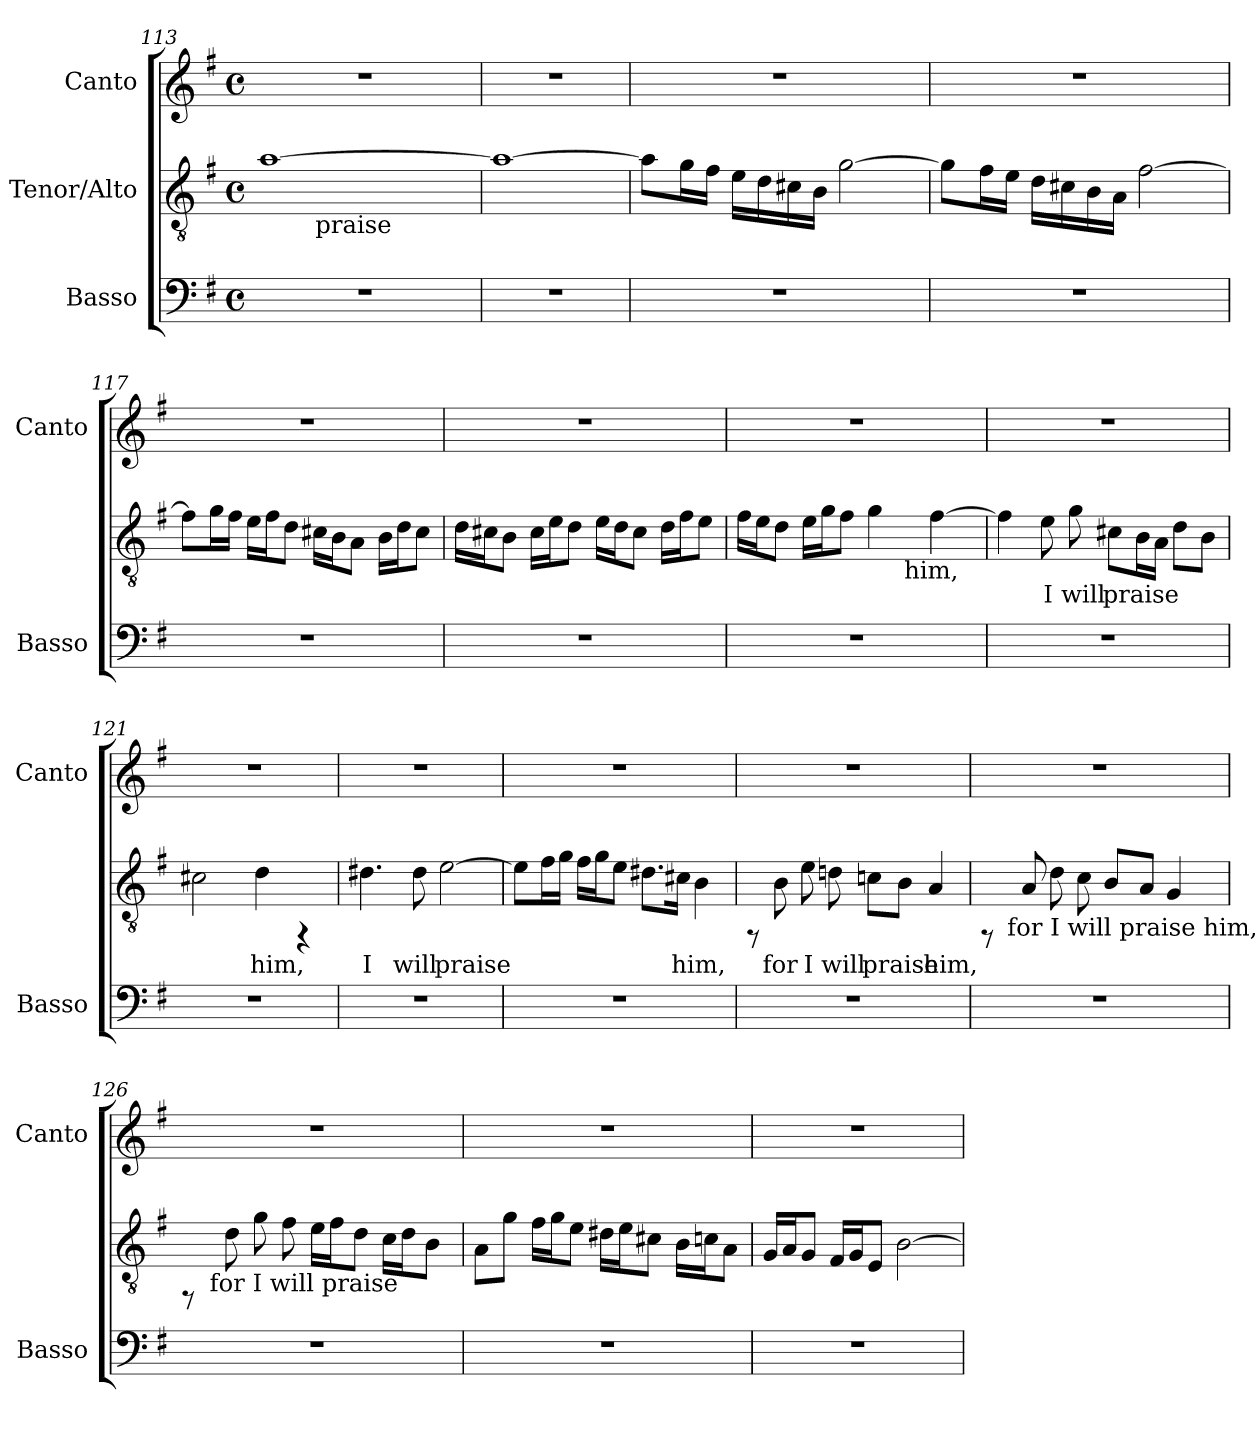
**kern	**kern	**text	**kern
*part3	*part2	*part2	*part1
*staff3	*staff2	*staff2	*staff1
*I"Basso	*I"Tenor/Alto	*	*I"Canto
*I'Basso	*	*	*I'Canto
*clefF4	*clefGv2	*	*clefG2
*k[f#]	*k[f#]	*	*k[f#]
*G:	*G:	*	*G:
*M4/4	*M4/4	*	*M4/4
*met(c)	*met(c)	*	*met(c)
=113	=113	=113	=113
!	!	!LO:LY:b:cj	!
*	*^	*	*
1r	[>1a	8..ryy	.	1r
!	!	!LO:TX:b:t=praise	!	!
.	.	2ryy	.	.
.	.	4ryy	.	.
.	.	32ryy	.	.
=114	=114	=114	=114	=114
!	!	!	!LO:LY:b:cj	!
*	*v	*v	*	*
1r	1a_>	.	1r
=115	=115	=115	=115
!	!	!LO:LY:b:cj	!
1r	8a\L]	.	1r
!	!	!LO:LY:b:cj	!
.	16g\	.	.
!	!	!LO:LY:b:cj	!
.	16f#\J	.	.
!	!	!LO:LY:b:cj	!
.	16e\L	.	.
!	!	!LO:LY:b:cj	!
.	16d\	.	.
!	!	!LO:LY:b:cj	!
.	16c#X\	.	.
!	!	!LO:LY:b:cj	!
.	16B\J	.	.
!	!	!LO:LY:b:cj	!
.	[<2g\	.	.
!!LO:LB:g=z
=116	=116	=116	=116
!	!	!LO:LY:b:cj	!
1r	8g\L]	.	1r
!	!	!LO:LY:b:cj	!
.	16f#\	.	.
!	!	!LO:LY:b:cj	!
.	16e\J	.	.
!	!	!LO:LY:b:cj	!
.	16d\L	.	.
!	!	!LO:LY:b:cj	!
.	16c#X\	.	.
!	!	!LO:LY:b:cj	!
.	16B\	.	.
!	!	!LO:LY:b:cj	!
.	16A\J	.	.
!	!	!LO:LY:b:cj	!
.	[>2f#\	.	.
=117	=117	=117	=117
!	!	!LO:LY:b:cj	!
1r	8f#\L]	.	1r
!	!	!LO:LY:b:cj	!
.	16g\	.	.
!	!	!LO:LY:b:cj	!
.	16f#\J	.	.
!	!	!LO:LY:b:cj	!
.	16e\L	.	.
!	!	!LO:LY:b:cj	!
.	16f#\	.	.
!	!	!LO:LY:b:cj	!
.	8d\J	.	.
!	!	!LO:LY:b:cj	!
.	16c#X\L	.	.
!	!	!LO:LY:b:cj	!
.	16B\	.	.
!	!	!LO:LY:b:cj	!
.	8A\J	.	.
!	!	!LO:LY:b:cj	!
.	16B\L	.	.
!	!	!LO:LY:b:cj	!
.	16d\	.	.
!	!	!LO:LY:b:cj	!
.	8c#\J	.	.
=118	=118	=118	=118
!	!	!LO:LY:b:cj	!
1r	16d\L	.	1r
!	!	!LO:LY:b:cj	!
.	16c#X\	.	.
!	!	!LO:LY:b:cj	!
.	8B\J	.	.
!	!	!LO:LY:b:cj	!
.	16c#\L	.	.
!	!	!LO:LY:b:cj	!
.	16e\	.	.
!	!	!LO:LY:b:cj	!
.	8d\J	.	.
!	!	!LO:LY:b:cj	!
.	16e\L	.	.
!	!	!LO:LY:b:cj	!
.	16d\	.	.
!	!	!LO:LY:b:cj	!
.	8c#\J	.	.
!	!	!LO:LY:b:cj	!
.	16d\L	.	.
!	!	!LO:LY:b:cj	!
.	16f#\	.	.
!	!	!LO:LY:b:cj	!
.	8e\J	.	.
=119	=119	=119	=119
!	!	!LO:LY:b:cj	!
*	*^	*	*
1r	16f#\L	2ryy	.	1r
!	!	!	!LO:LY:b:cj	!
.	16e\	.	.	.
!	!	!	!LO:LY:b:cj	!
.	8d\J	.	.	.
!	!	!	!LO:LY:b:cj	!
.	16e\L	.	.	.
!	!	!	!LO:LY:b:cj	!
.	16g\	.	.	.
!	!	!	!LO:LY:b:cj	!
.	8f#\J	.	.	.
!	!	!	!LO:LY:b:cj	!
.	4g\	8ryy	.	.
.	.	64ryy	.	.
!	!	!LO:TX:b:t=him,	!	!
.	.	4ryy	.	.
!	!	!	!LO:LY:b:cj	!
.	[<4f#\	.	.	.
.	.	16..ryy	.	.
!!LO:PB:g=z
=120	=120	=120	=120	=120
!	!	!	!LO:LY:b:cj	!
*	*v	*v	*	*
1r	4f#\]	.	1r
!	!	!LO:LY:b:cj	!
.	8e\	I	.
!	!	!LO:LY:b:cj	!
.	8g\	will	.
!	!	!LO:LY:b:cj	!
.	8c#X\L	praise	.
!	!	!LO:LY:b:cj	!
.	16B\	.	.
!	!	!LO:LY:b:cj	!
.	16A\J	.	.
!	!	!LO:LY:b:cj	!
.	8d\L	.	.
!	!	!LO:LY:b:cj	!
.	8B\J	.	.
=121	=121	=121	=121
!	!	!LO:LY:b:cj	!
1r	2c#X\	.	1r
!	!	!LO:LY:b:cj	!
.	4d\	him,	.
.	4rFF	.	.
=122	=122	=122	=122
!	!	!LO:LY:b:cj	!
1r	4.d#X\	I	1r
!	!	!LO:LY:b:cj	!
.	8d#\	will	.
!	!	!LO:LY:b:cj	!
.	[>2e\	praise	.
=123	=123	=123	=123
!	!	!LO:LY:b:cj	!
1r	8e\L]	.	1r
!	!	!LO:LY:b:cj	!
.	16f#\	.	.
!	!	!LO:LY:b:cj	!
.	16g\J	.	.
!	!	!LO:LY:b:cj	!
.	16f#\L	.	.
!	!	!LO:LY:b:cj	!
.	16g\	.	.
!	!	!LO:LY:b:cj	!
.	8e\J	.	.
!	!	!LO:LY:b:cj	!
.	8.d#X\L	.	.
!	!	!LO:LY:b:cj	!
.	16c#X\J	him,	.
!	!	!LO:LY:b:cj	!
.	4B\	.	.
=124	=124	=124	=124
1r	8rFF	.	1r
!	!	!LO:LY:b:cj	!
.	8B\	for	.
!	!	!LO:LY:b:cj	!
.	8e\	I	.
!	!	!LO:LY:b:cj	!
.	8dn\	will	.
!	!	!LO:LY:b:cj	!
.	8cn\L	praise	.
!	!	!LO:LY:b:cj	!
.	8B\J	.	.
!	!	!LO:LY:b:cj	!
.	4A/	him,	.
!!LO:PB:g=z
=125	=125	=125	=125
*	*^	*	*
1r	8rFF	16ryy	.	1r
.	.	64ryy	.	.
!	!	!LO:TX:b:t=for I will praise him,	!	!
.	.	2ryy	.	.
!	!	!	!LO:LY:b:cj	!
.	8A/	.	.	.
!	!	!	!LO:LY:b:cj	!
.	8d\	.	.	.
!	!	!	!LO:LY:b:cj	!
.	8c\	.	.	.
!	!	!	!LO:LY:b:cj	!
.	8B/L	.	.	.
.	.	4ryy	.	.
!	!	!	!LO:LY:b:cj	!
.	8A/J	.	.	.
!	!	!	!LO:LY:b:cj	!
.	4G/	.	.	.
.	.	8ryy	.	.
.	.	32.ryy	.	.
=126	=126	=126	=126	=126
1r	8rFF	16ryy	.	1r
.	.	64ryy	.	.
!	!	!LO:TX:b:t=for I will praise	!	!
.	.	2ryy	.	.
!	!	!	!LO:LY:b:cj	!
.	8d\	.	.	.
!	!	!	!LO:LY:b:cj	!
.	8g\	.	.	.
!	!	!	!LO:LY:b:cj	!
.	8f#\	.	.	.
!	!	!	!LO:LY:b:cj	!
.	16e\L	.	.	.
!	!	!	!LO:LY:b:cj	!
.	16f#\	.	.	.
.	.	4ryy	.	.
!	!	!	!LO:LY:b:cj	!
.	8d\J	.	.	.
!	!	!	!LO:LY:b:cj	!
.	16c\L	.	.	.
!	!	!	!LO:LY:b:cj	!
.	16d\	.	.	.
.	.	8ryy	.	.
!	!	!	!LO:LY:b:cj	!
.	8B\J	.	.	.
.	.	32.ryy	.	.
=127	=127	=127	=127	=127
!	!	!	!LO:LY:b:cj	!
*	*v	*v	*	*
1r	8A\L	.	1r
!	!	!LO:LY:b:cj	!
.	8g\J	.	.
!	!	!LO:LY:b:cj	!
.	16f#\L	.	.
!	!	!LO:LY:b:cj	!
.	16g\	.	.
!	!	!LO:LY:b:cj	!
.	8e\J	.	.
!	!	!LO:LY:b:cj	!
.	16d#X\L	.	.
!	!	!LO:LY:b:cj	!
.	16e\	.	.
!	!	!LO:LY:b:cj	!
.	8c#X\J	.	.
!	!	!LO:LY:b:cj	!
.	16B\L	.	.
!	!	!LO:LY:b:cj	!
.	16cn\	.	.
!	!	!LO:LY:b:cj	!
.	8A\J	.	.
=128	=128	=128	=128
!	!	!LO:LY:b:cj	!
1r	16G/L	.	1r
!	!	!LO:LY:b:cj	!
.	16A/	.	.
!	!	!LO:LY:b:cj	!
.	8G/J	.	.
!	!	!LO:LY:b:cj	!
.	16F#/L	.	.
!	!	!LO:LY:b:cj	!
.	16G/	.	.
!	!	!LO:LY:b:cj	!
.	8E/J	.	.
!	!	!LO:LY:b:cj	!
.	[<2B\	.	.
=	=	=	=
*-	*-	*-	*-
